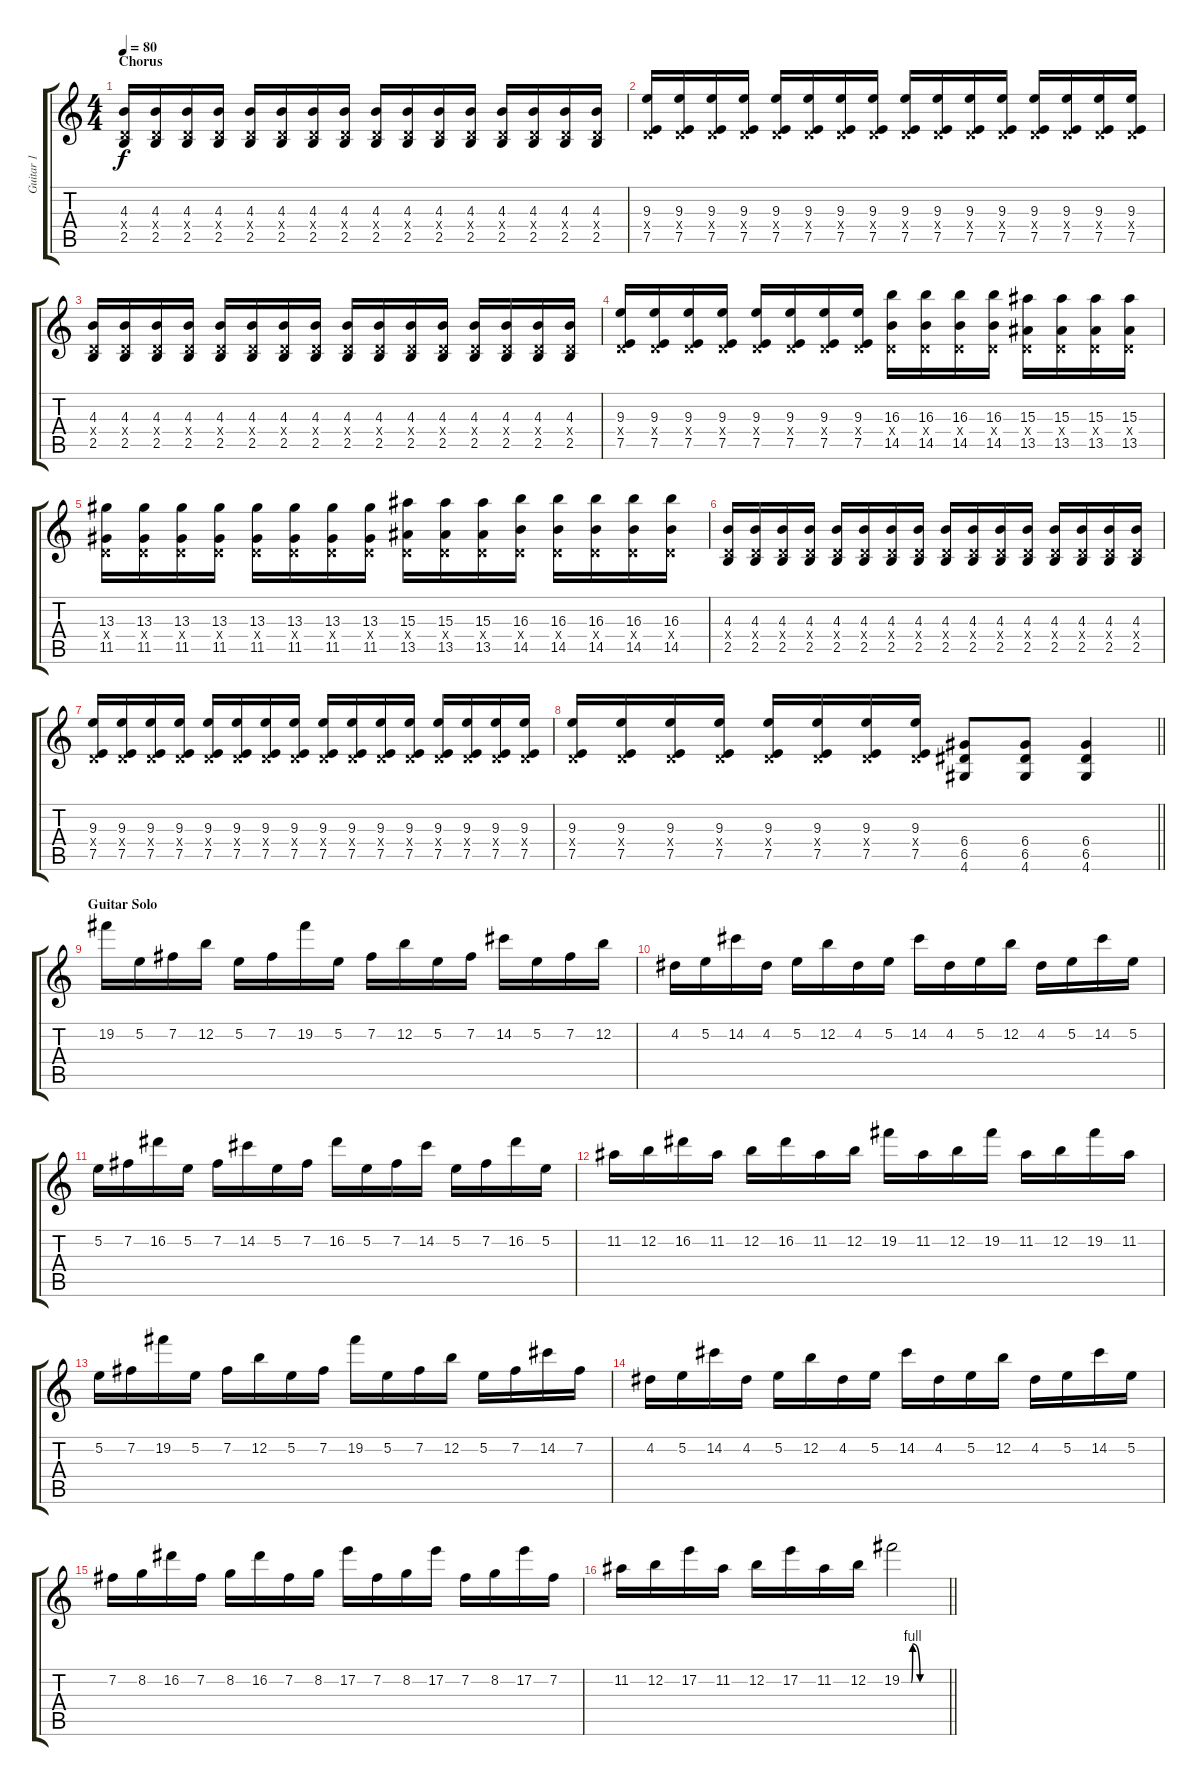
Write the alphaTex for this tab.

\track ("Guitar 1" "Guitar 1") {instrument electricguitarclean}
\staff {score tabs}
\tuning (E4 B3 G3 D3 A2 E2) {hide}
\ts (4 4)
\section ("" "Chorus")
\tempo 80
\clef g2
\ks c
(4.3 0.4{x} 2.5).16{dy f volume 13 instrument distortionguitar} (4.3 0.4{x} 2.5).16 (4.3 0.4{x} 2.5).16 (4.3 0.4{x} 2.5).16 (4.3 0.4{x} 2.5).16 (4.3 0.4{x} 2.5).16 (4.3 0.4{x} 2.5).16 (4.3 0.4{x} 2.5).16 (4.3 0.4{x} 2.5).16 (4.3 0.4{x} 2.5).16 (4.3 0.4{x} 2.5).16 (4.3 0.4{x} 2.5).16 (4.3 0.4{x} 2.5).16 (4.3 0.4{x} 2.5).16 (4.3 0.4{x} 2.5).16 (4.3 0.4{x} 2.5).16 |
(9.3 0.4{x} 7.5).16 (9.3 0.4{x} 7.5).16 (9.3 0.4{x} 7.5).16 (9.3 0.4{x} 7.5).16 (9.3 0.4{x} 7.5).16 (9.3 0.4{x} 7.5).16 (9.3 0.4{x} 7.5).16 (9.3 0.4{x} 7.5).16 (9.3 0.4{x} 7.5).16 (9.3 0.4{x} 7.5).16 (9.3 0.4{x} 7.5).16 (9.3 0.4{x} 7.5).16 (9.3 0.4{x} 7.5).16 (9.3 0.4{x} 7.5).16 (9.3 0.4{x} 7.5).16 (9.3 0.4{x} 7.5).16 |
(4.3 0.4{x} 2.5).16 (4.3 0.4{x} 2.5).16 (4.3 0.4{x} 2.5).16 (4.3 0.4{x} 2.5).16 (4.3 0.4{x} 2.5).16 (4.3 0.4{x} 2.5).16 (4.3 0.4{x} 2.5).16 (4.3 0.4{x} 2.5).16 (4.3 0.4{x} 2.5).16 (4.3 0.4{x} 2.5).16 (4.3 0.4{x} 2.5).16 (4.3 0.4{x} 2.5).16 (4.3 0.4{x} 2.5).16 (4.3 0.4{x} 2.5).16 (4.3 0.4{x} 2.5).16 (4.3 0.4{x} 2.5).16 |
(9.3 0.4{x} 7.5).16 (9.3 0.4{x} 7.5).16 (9.3 0.4{x} 7.5).16 (9.3 0.4{x} 7.5).16 (9.3 0.4{x} 7.5).16 (9.3 0.4{x} 7.5).16 (9.3 0.4{x} 7.5).16 (9.3 0.4{x} 7.5).16 (16.3 0.4{x} 14.5).16 (16.3 0.4{x} 14.5).16 (16.3 0.4{x} 14.5).16 (16.3 0.4{x} 14.5).16 (15.3 0.4{x} 13.5).16 (15.3 0.4{x} 13.5).16 (15.3 0.4{x} 13.5).16 (15.3 0.4{x} 13.5).16 |
(13.3 0.4{x} 11.5).16 (13.3 0.4{x} 11.5).16 (13.3 0.4{x} 11.5).16 (13.3 0.4{x} 11.5).16 (13.3 0.4{x} 11.5).16 (13.3 0.4{x} 11.5).16 (13.3 0.4{x} 11.5).16 (13.3 0.4{x} 11.5).16 (15.3 0.4{x} 13.5).16 (15.3 0.4{x} 13.5).16 (15.3 0.4{x} 13.5).16 (16.3 0.4{x} 14.5).16 (16.3 0.4{x} 14.5).16 (16.3 0.4{x} 14.5).16 (16.3 0.4{x} 14.5).16 (16.3 0.4{x} 14.5).16 |
(4.3 0.4{x} 2.5).16 (4.3 0.4{x} 2.5).16 (4.3 0.4{x} 2.5).16 (4.3 0.4{x} 2.5).16 (4.3 0.4{x} 2.5).16 (4.3 0.4{x} 2.5).16 (4.3 0.4{x} 2.5).16 (4.3 0.4{x} 2.5).16 (4.3 0.4{x} 2.5).16 (4.3 0.4{x} 2.5).16 (4.3 0.4{x} 2.5).16 (4.3 0.4{x} 2.5).16 (4.3 0.4{x} 2.5).16 (4.3 0.4{x} 2.5).16 (4.3 0.4{x} 2.5).16 (4.3 0.4{x} 2.5).16 |
(9.3 0.4{x} 7.5).16 (9.3 0.4{x} 7.5).16 (9.3 0.4{x} 7.5).16 (9.3 0.4{x} 7.5).16 (9.3 0.4{x} 7.5).16 (9.3 0.4{x} 7.5).16 (9.3 0.4{x} 7.5).16 (9.3 0.4{x} 7.5).16 (9.3 0.4{x} 7.5).16 (9.3 0.4{x} 7.5).16 (9.3 0.4{x} 7.5).16 (9.3 0.4{x} 7.5).16 (9.3 0.4{x} 7.5).16 (9.3 0.4{x} 7.5).16 (9.3 0.4{x} 7.5).16 (9.3 0.4{x} 7.5).16 |
\barLineRight lightlight
(9.3 0.4{x} 7.5).16 (9.3 0.4{x} 7.5).16 (9.3 0.4{x} 7.5).16 (9.3 0.4{x} 7.5).16 (9.3 0.4{x} 7.5).16 (9.3 0.4{x} 7.5).16 (9.3 0.4{x} 7.5).16 (9.3 0.4{x} 7.5).16 (6.4 6.5 4.6).8 (6.4 6.5 4.6).8 (6.4 6.5 4.6).4 |
\section ("" "Guitar Solo")
19.2.16 5.2.16 7.2.16 12.2.16 5.2.16 7.2.16 19.2.16 5.2.16 7.2.16 12.2.16 5.2.16 7.2.16 14.2.16 5.2.16 7.2.16 12.2.16 |
4.2.16 5.2.16 14.2.16 4.2.16 5.2.16 12.2.16 4.2.16 5.2.16 14.2.16 4.2.16 5.2.16 12.2.16 4.2.16 5.2.16 14.2.16 5.2.16 |
5.2.16 7.2.16 16.2.16 5.2.16 7.2.16 14.2.16 5.2.16 7.2.16 16.2.16 5.2.16 7.2.16 14.2.16 5.2.16 7.2.16 16.2.16 5.2.16 |
11.2.16 12.2.16 16.2.16 11.2.16 12.2.16 16.2.16 11.2.16 12.2.16 19.2.16 11.2.16 12.2.16 19.2.16 11.2.16 12.2.16 19.2.16 11.2.16 |
5.2.16 7.2.16 19.2.16 5.2.16 7.2.16 12.2.16 5.2.16 7.2.16 19.2.16 5.2.16 7.2.16 12.2.16 5.2.16 7.2.16 14.2.16 7.2.16 |
4.2.16 5.2.16 14.2.16 4.2.16 5.2.16 12.2.16 4.2.16 5.2.16 14.2.16 4.2.16 5.2.16 12.2.16 4.2.16 5.2.16 14.2.16 5.2.16 |
7.2.16 8.2.16 16.2.16 7.2.16 8.2.16 16.2.16 7.2.16 8.2.16 17.2.16 7.2.16 8.2.16 17.2.16 7.2.16 8.2.16 17.2.16 7.2.16 |
\barLineRight lightlight
11.2.16 12.2.16 17.2.16 11.2.16 12.2.16 17.2.16 11.2.16 12.2.16 19.2{be (custom 0 0 13 0 15 4 25 0 60 0)}.2
